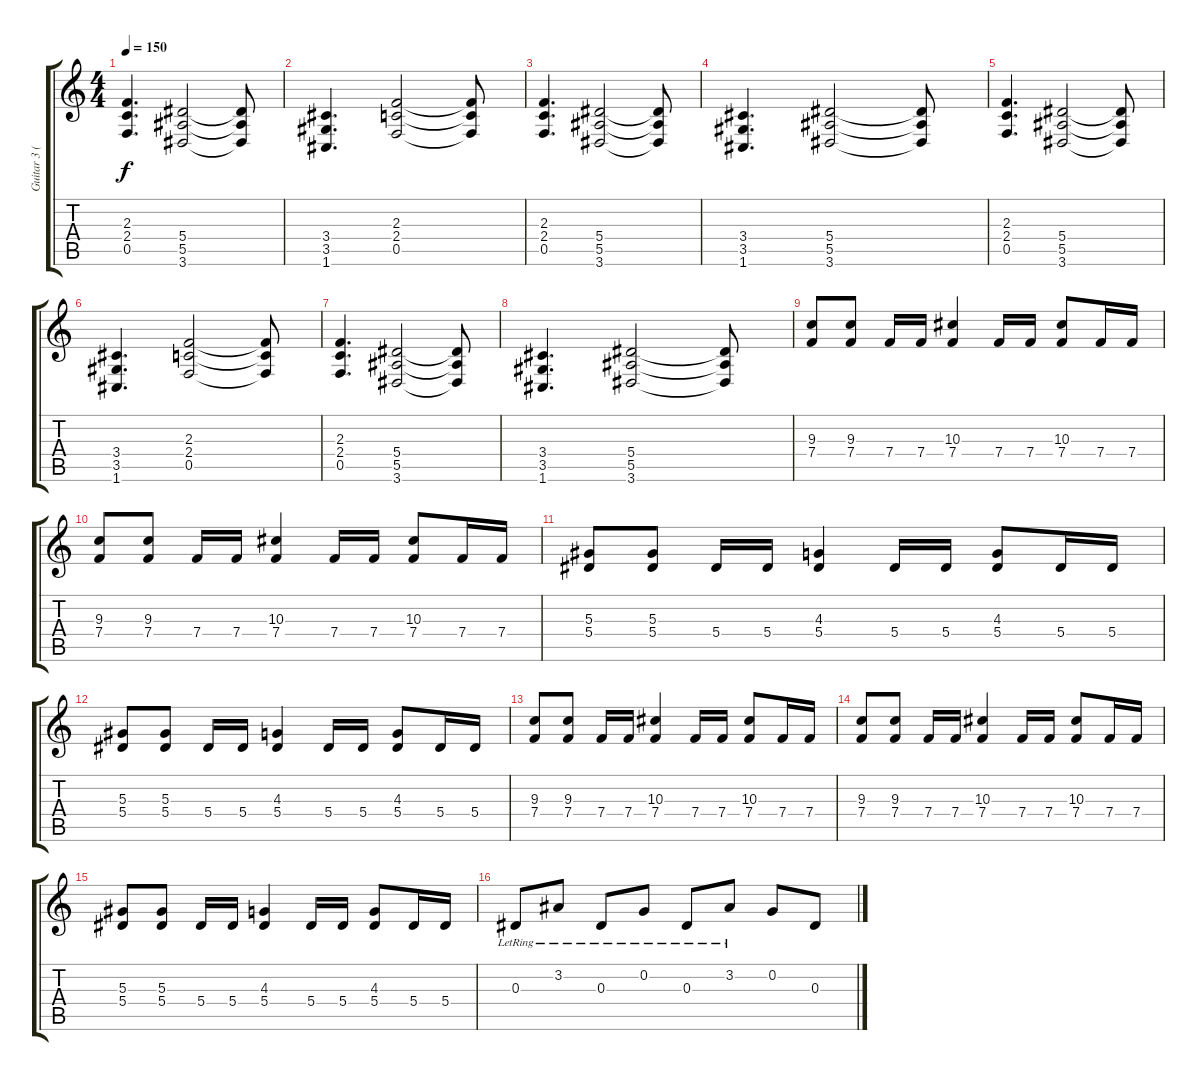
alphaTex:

\track ("Guitar 3 (Rhytm)" "Guitar 3 (") {instrument distortionguitar}
\staff {score tabs}
\tuning (C4 G3 Eb3 Bb2 F2 C2) {hide}
\ts (4 4)
\tempo 150
\clef g2
\ks c
(2.3 2.4 0.5).4{d dy f balance 8} (5.4 5.5 3.6).2 (5.4{t} 5.5{t} 3.6{t}).8 |
(3.4 3.5 1.6).4{d} (2.3 2.4 0.5).2 (2.3{t} 2.4{t} 0.5{t}).8 |
(2.3 2.4 0.5).4{d} (5.4 5.5 3.6).2 (5.4{t} 5.5{t} 3.6{t}).8 |
(3.4 3.5 1.6).4{d} (5.4 5.5 3.6).2 (5.4{t} 5.5{t} 3.6{t}).8 |
(2.3 2.4 0.5).4{d} (5.4 5.5 3.6).2 (5.4{t} 5.5{t} 3.6{t}).8 |
(3.4 3.5 1.6).4{d} (2.3 2.4 0.5).2 (2.3{t} 2.4{t} 0.5{t}).8 |
(2.3 2.4 0.5).4{d} (5.4 5.5 3.6).2 (5.4{t} 5.5{t} 3.6{t}).8 |
(3.4 3.5 1.6).4{d} (5.4 5.5 3.6).2 (5.4{t} 5.5{t} 3.6{t}).8 |
(9.3 7.4).8{balance 12} (9.3 7.4).8 7.4.16 7.4.16 (10.3 7.4).4 7.4.16 7.4.16 (10.3 7.4).8 7.4.16 7.4.16 |
(9.3 7.4).8 (9.3 7.4).8 7.4.16 7.4.16 (10.3 7.4).4 7.4.16 7.4.16 (10.3 7.4).8 7.4.16 7.4.16 |
(5.3 5.4).8 (5.3 5.4).8 5.4.16 5.4.16 (4.3 5.4).4 5.4.16 5.4.16 (4.3 5.4).8 5.4.16 5.4.16 |
(5.3 5.4).8 (5.3 5.4).8 5.4.16 5.4.16 (4.3 5.4).4 5.4.16 5.4.16 (4.3 5.4).8 5.4.16 5.4.16 |
(9.3 7.4).8 (9.3 7.4).8 7.4.16 7.4.16 (10.3 7.4).4 7.4.16 7.4.16 (10.3 7.4).8 7.4.16 7.4.16 |
(9.3 7.4).8 (9.3 7.4).8 7.4.16 7.4.16 (10.3 7.4).4 7.4.16 7.4.16 (10.3 7.4).8 7.4.16 7.4.16 |
(5.3 5.4).8 (5.3 5.4).8 5.4.16 5.4.16 (4.3 5.4).4 5.4.16 5.4.16 (4.3 5.4).8 5.4.16 5.4.16 |
0.3{lr}.8 3.2{lr}.8 0.3{lr}.8 0.2{lr}.8 0.3{lr}.8 3.2{lr}.8 0.2.8 0.3.8
